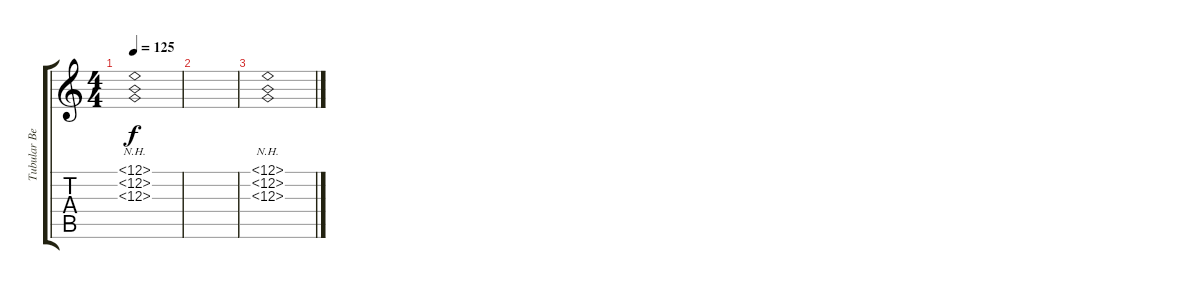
\track ("Tubular Bells" "Tubular Be") {instrument tubularbells}
\staff {score tabs}
\tuning (E4 B3 G3 D3 A2 E2) {hide}
\ts (4 4)
\tempo 125
\clef g2
\ks c
(12.1{nh} 12.2{nh} 12.3{nh}).1{dy f} |
|
(12.1{nh} 12.2{nh} 12.3{nh}).1
